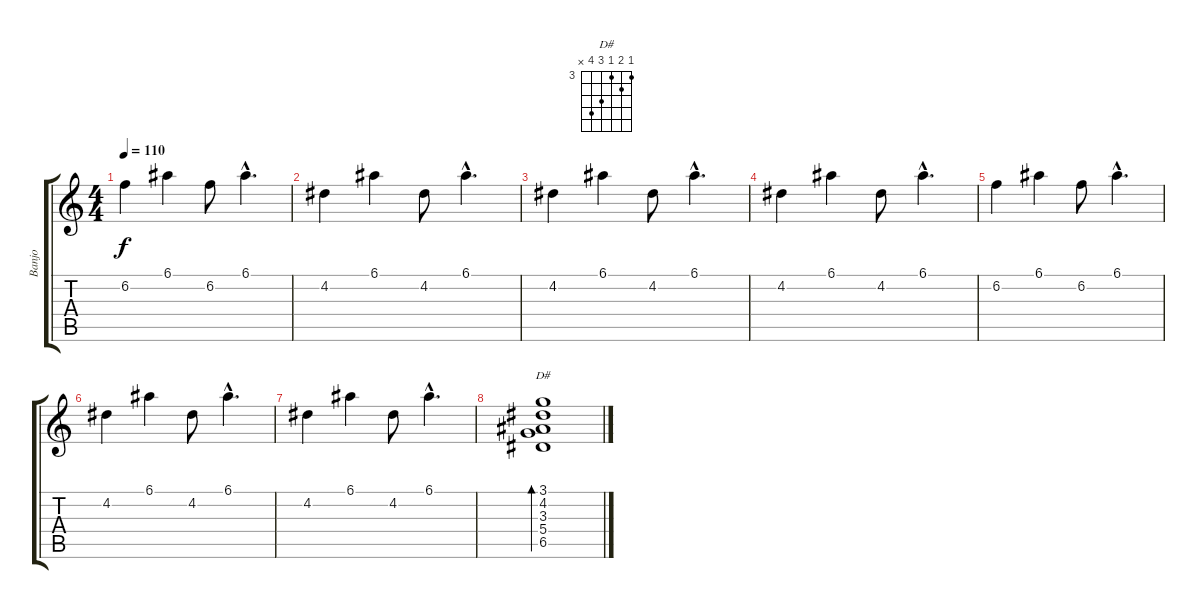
\track ("Banjo" "Banjo") {instrument banjo}
\staff {score tabs}
\tuning (E4 B3 G3 D3 A2 E2) {hide}
\displaytranspose 12
\chord ("D#" 3 4 3 5 6 x) {firstfret 3}
\ts (4 4)
\tempo 110
\clef g2
\ks c
6.2.4{dy f} 6.1.4 6.2.8 6.1{hac}.4{d} |
4.2.4 6.1.4 4.2.8 6.1{hac}.4{d} |
4.2.4 6.1.4 4.2.8 6.1{hac}.4{d} |
4.2.4 6.1.4 4.2.8 6.1{hac}.4{d} |
6.2.4 6.1.4 6.2.8 6.1{hac}.4{d} |
4.2.4 6.1.4 4.2.8 6.1{hac}.4{d} |
4.2.4 6.1.4 4.2.8 6.1{hac}.4{d} |
(3.1 4.2 3.3 5.4 6.5).1{bd 480 ch "D#"}
